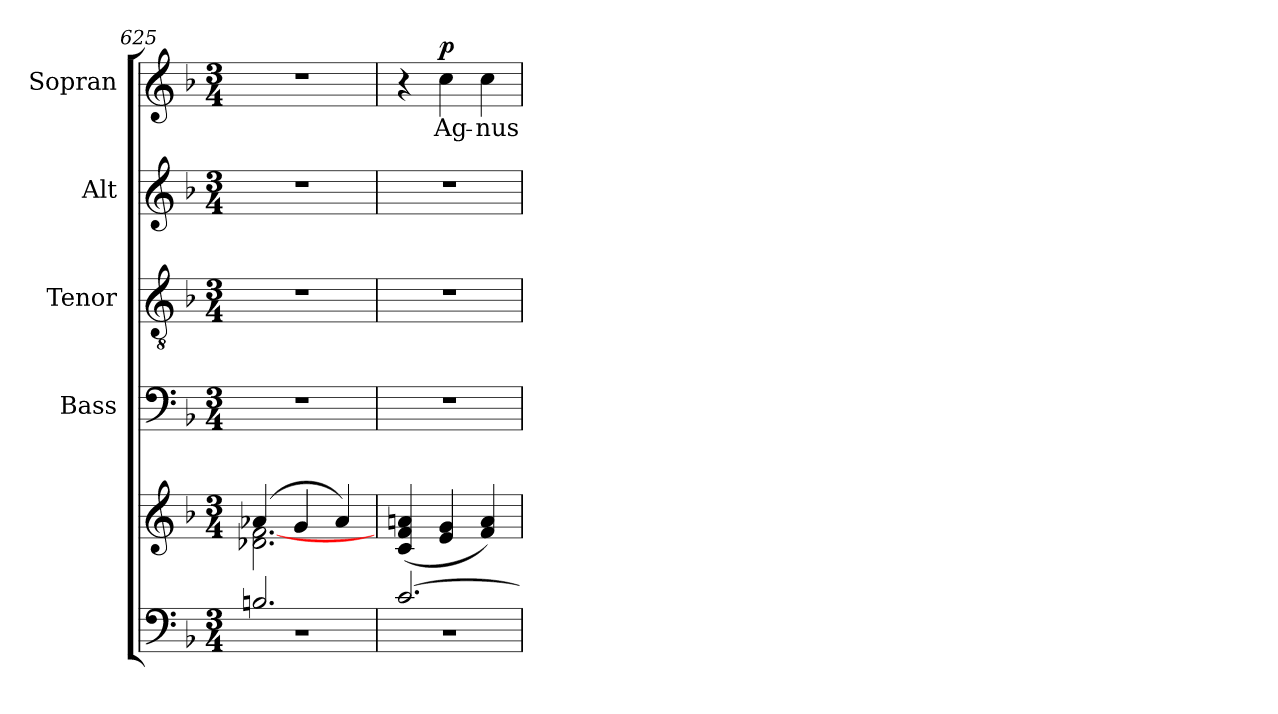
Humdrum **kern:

**kern	**kern	**kern	**kern	**kern	**kern	**text	**dynam
*part5	*part5	*part4	*part3	*part2	*part1	*part1	*part1
*staff6	*staff5	*staff4	*staff3	*staff2	*staff1	*staff1	*staff1
*	*	*I"Bass	*I"Tenor	*I"Alt	*I"Sopran	*	*
*	*	*I'B.	*I'T.	*I'A.	*I'S.	*	*
*clefF4	*clefG2	*clefF4	*clefGv2	*clefG2	*clefG2	*	*
*k[b-]	*k[b-]	*k[b-]	*k[b-]	*k[b-]	*k[b-]	*	*
*F:	*F:	*F:	*F:	*F:	*F:	*	*
*M3/4	*M3/4	*M3/4	*M3/4	*M3/4	*M3/4	*	*
=625	=625	=625	=625	=625	=625	=625	=625
*^	*	*	*	*	*	*	*
!	!LO:N:vis=1	!	!	!	!	!	!	!
*	*	*^	*	*	*	*	*	*
2.Bn/	2.r	(4a-X/	2.d-X\ [<2.f\	2.r	2.r	2.r	2.r	.	.
.	.	4g/	.	.	.	.	.	.	.
.	.	4a-/)	.	.	.	.	.	.	.
*	*	*v	*v	*	*	*	*	*	*
=626	=626	=626	=626	=626	=626	=626	=626	=626
!	!LO:N:vis=1	!	!	!	!	!	!	!
[>2.c/	2.r	(4c/ 4f/ 4an/	2.r	2.r	2.r	4r	.	.
!	!	!	!	!	!	!	!LO:LY:b	!LO:DY:a
.	.	4e/ 4g/	.	.	.	4cc\	Ag-	p
!	!	!	!	!	!	!	!LO:LY:b	!
.	.	4f/ 4a/)	.	.	.	4cc\	-nus	.
*v	*v	*	*	*	*	*	*	*
=	=	=	=	=	=	=	=
*-	*-	*-	*-	*-	*-	*-	*-
